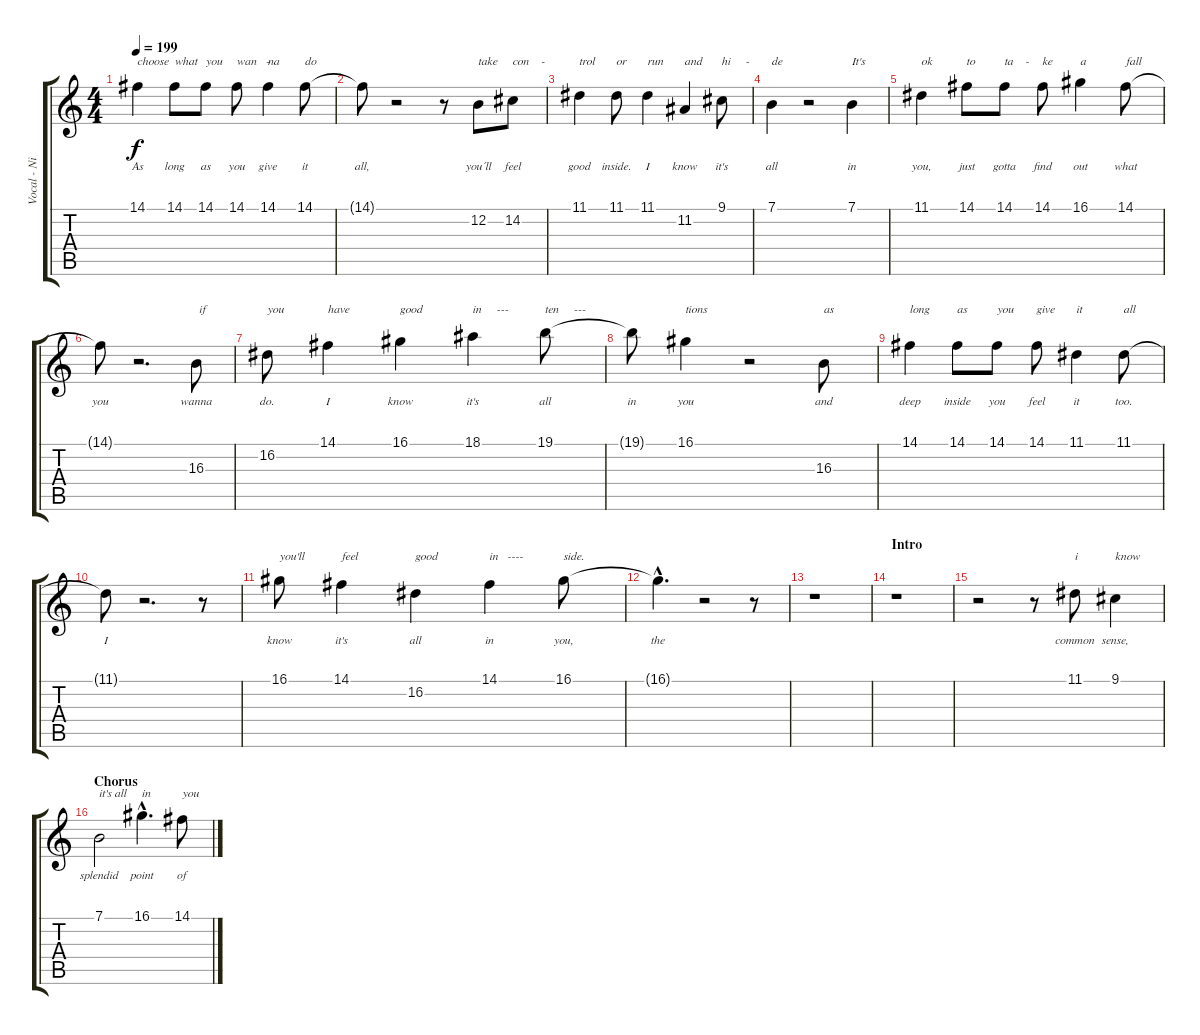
\track ("Vocal - Nikola" "Vocal - Ni") {instrument voiceoohs}
\staff {score tabs}
\tuning (E4 B3 G3 D3 A2 E2) {hide}
\ts (4 4)
\tempo 199
\clef g2
\ks c
14.1.4{txt "choose" lyrics (0 "As") lyrics (1 "") lyrics (2 "") lyrics (3 "") lyrics (4 "") dy f} 14.1.8{txt "what" lyrics (0 "long") lyrics (1 "") lyrics (2 "") lyrics (3 "") lyrics (4 "")} 14.1.8{txt "you" lyrics (0 "as") lyrics (1 "") lyrics (2 "") lyrics (3 "") lyrics (4 "")} 14.1.8{txt "wan   -" lyrics (0 "you") lyrics (1 "") lyrics (2 "") lyrics (3 "") lyrics (4 "")} 14.1.4{txt "na" lyrics (0 "give") lyrics (1 "") lyrics (2 "") lyrics (3 "") lyrics (4 "")} 14.1.8{txt "do" lyrics (0 "it") lyrics (1 "") lyrics (2 "") lyrics (3 "") lyrics (4 "")} |
14.1{t}.8{lyrics (0 "all,") lyrics (1 "") lyrics (2 "") lyrics (3 "") lyrics (4 "")} r.2 r.8 12.2.8{txt "take" lyrics (0 "you´ll") lyrics (1 "") lyrics (2 "") lyrics (3 "") lyrics (4 "")} 14.2.8{txt "con    -" lyrics (0 "feel") lyrics (1 "") lyrics (2 "") lyrics (3 "") lyrics (4 "")} |
11.1.4{txt "trol" lyrics (0 "good") lyrics (1 "") lyrics (2 "") lyrics (3 "") lyrics (4 "")} 11.1.8{txt "or" lyrics (0 "inside.") lyrics (1 "") lyrics (2 "") lyrics (3 "") lyrics (4 "")} 11.1.4{txt "run" lyrics (0 "I") lyrics (1 "") lyrics (2 "") lyrics (3 "") lyrics (4 "")} 11.2.4{txt "and" lyrics (0 "know") lyrics (1 "") lyrics (2 "") lyrics (3 "") lyrics (4 "")} 9.1.8{txt "hi     -" lyrics (0 "it's") lyrics (1 "") lyrics (2 "") lyrics (3 "") lyrics (4 "")} |
7.1.4{txt "de" lyrics (0 "all") lyrics (1 "") lyrics (2 "") lyrics (3 "") lyrics (4 "")} r.2 7.1.4{txt "It's" lyrics (0 "in") lyrics (1 "") lyrics (2 "") lyrics (3 "") lyrics (4 "")} |
11.1.4{txt "ok" lyrics (0 "you,") lyrics (1 "") lyrics (2 "") lyrics (3 "") lyrics (4 "")} 14.1.8{txt "to" lyrics (0 "just") lyrics (1 "") lyrics (2 "") lyrics (3 "") lyrics (4 "")} 14.1.8{txt "ta    -" lyrics (0 "gotta") lyrics (1 "") lyrics (2 "") lyrics (3 "") lyrics (4 "")} 14.1.8{txt "ke" lyrics (0 "find") lyrics (1 "") lyrics (2 "") lyrics (3 "") lyrics (4 "")} 16.1.4{txt "a" lyrics (0 "out") lyrics (1 "") lyrics (2 "") lyrics (3 "") lyrics (4 "")} 14.1.8{txt "fall" lyrics (0 "what") lyrics (1 "") lyrics (2 "") lyrics (3 "") lyrics (4 "")} |
14.1{t}.8{lyrics (0 "you") lyrics (1 "") lyrics (2 "") lyrics (3 "") lyrics (4 "")} r.2{d} 16.3.8{txt " if " lyrics (0 "wanna") lyrics (1 "") lyrics (2 "") lyrics (3 "") lyrics (4 "")} |
16.2.8{txt "you" lyrics (0 "do.") lyrics (1 "") lyrics (2 "") lyrics (3 "") lyrics (4 "")} 14.1.4{txt "have" lyrics (0 "I") lyrics (1 "") lyrics (2 "") lyrics (3 "") lyrics (4 "")} 16.1.4{txt "good" lyrics (0 "know") lyrics (1 "") lyrics (2 "") lyrics (3 "") lyrics (4 "")} 18.1.4{txt "in     ---" lyrics (0 "it's") lyrics (1 "") lyrics (2 "") lyrics (3 "") lyrics (4 "")} 19.1.8{txt "ten     ---" lyrics (0 "all") lyrics (1 "") lyrics (2 "") lyrics (3 "") lyrics (4 "")} |
19.1{t}.8{lyrics (0 "in") lyrics (1 "") lyrics (2 "") lyrics (3 "") lyrics (4 "")} 16.1.4{txt "tions" lyrics (0 "you") lyrics (1 "") lyrics (2 "") lyrics (3 "") lyrics (4 "")} r.2 16.3.8{txt "as" lyrics (0 "and") lyrics (1 "") lyrics (2 "") lyrics (3 "") lyrics (4 "")} |
14.1.4{txt "long" lyrics (0 "deep") lyrics (1 "") lyrics (2 "") lyrics (3 "") lyrics (4 "")} 14.1.8{txt "as" lyrics (0 "inside") lyrics (1 "") lyrics (2 "") lyrics (3 "") lyrics (4 "")} 14.1.8{txt "you" lyrics (0 "you") lyrics (1 "") lyrics (2 "") lyrics (3 "") lyrics (4 "")} 14.1.8{txt "give" lyrics (0 "feel") lyrics (1 "") lyrics (2 "") lyrics (3 "") lyrics (4 "")} 11.1.4{txt "it" lyrics (0 "it") lyrics (1 "") lyrics (2 "") lyrics (3 "") lyrics (4 "")} 11.1.8{txt "all" lyrics (0 "too.") lyrics (1 "") lyrics (2 "") lyrics (3 "") lyrics (4 "")} |
11.1{t}.8{lyrics (0 "I") lyrics (1 "") lyrics (2 "") lyrics (3 "") lyrics (4 "")} r.2{d} r.8 |
16.1.8{txt "you'll" lyrics (0 "know") lyrics (1 "") lyrics (2 "") lyrics (3 "") lyrics (4 "")} 14.1.4{txt "feel" lyrics (0 "it's") lyrics (1 "") lyrics (2 "") lyrics (3 "") lyrics (4 "")} 16.2.4{txt "good" lyrics (0 "all") lyrics (1 "") lyrics (2 "") lyrics (3 "") lyrics (4 "")} 14.1.4{txt "in   ----" lyrics (0 "in") lyrics (1 "") lyrics (2 "") lyrics (3 "") lyrics (4 "")} 16.1.8{txt "side." lyrics (0 "you,") lyrics (1 "") lyrics (2 "") lyrics (3 "") lyrics (4 "")} |
16.1{hac t}.4{d lyrics (0 "the") lyrics (1 "") lyrics (2 "") lyrics (3 "") lyrics (4 "")} r.2 r.8 |
r.1 |
\section ("" "Intro")
r.1 |
r.2 r.8 11.1.8{txt "i" lyrics (0 "common") lyrics (1 "") lyrics (2 "") lyrics (3 "") lyrics (4 "")} 9.1.4{txt "know" lyrics (0 "sense,") lyrics (1 "") lyrics (2 "") lyrics (3 "") lyrics (4 "")} |
\section ("" "Chorus")
7.1.2{txt "it's all" lyrics (0 "splendid") lyrics (1 "") lyrics (2 "") lyrics (3 "") lyrics (4 "")} 16.1{hac}.4{d txt "in" lyrics (0 "point") lyrics (1 "") lyrics (2 "") lyrics (3 "") lyrics (4 "")} 14.1.8{txt "you" lyrics (0 "of") lyrics (1 "") lyrics (2 "") lyrics (3 "") lyrics (4 "")}
